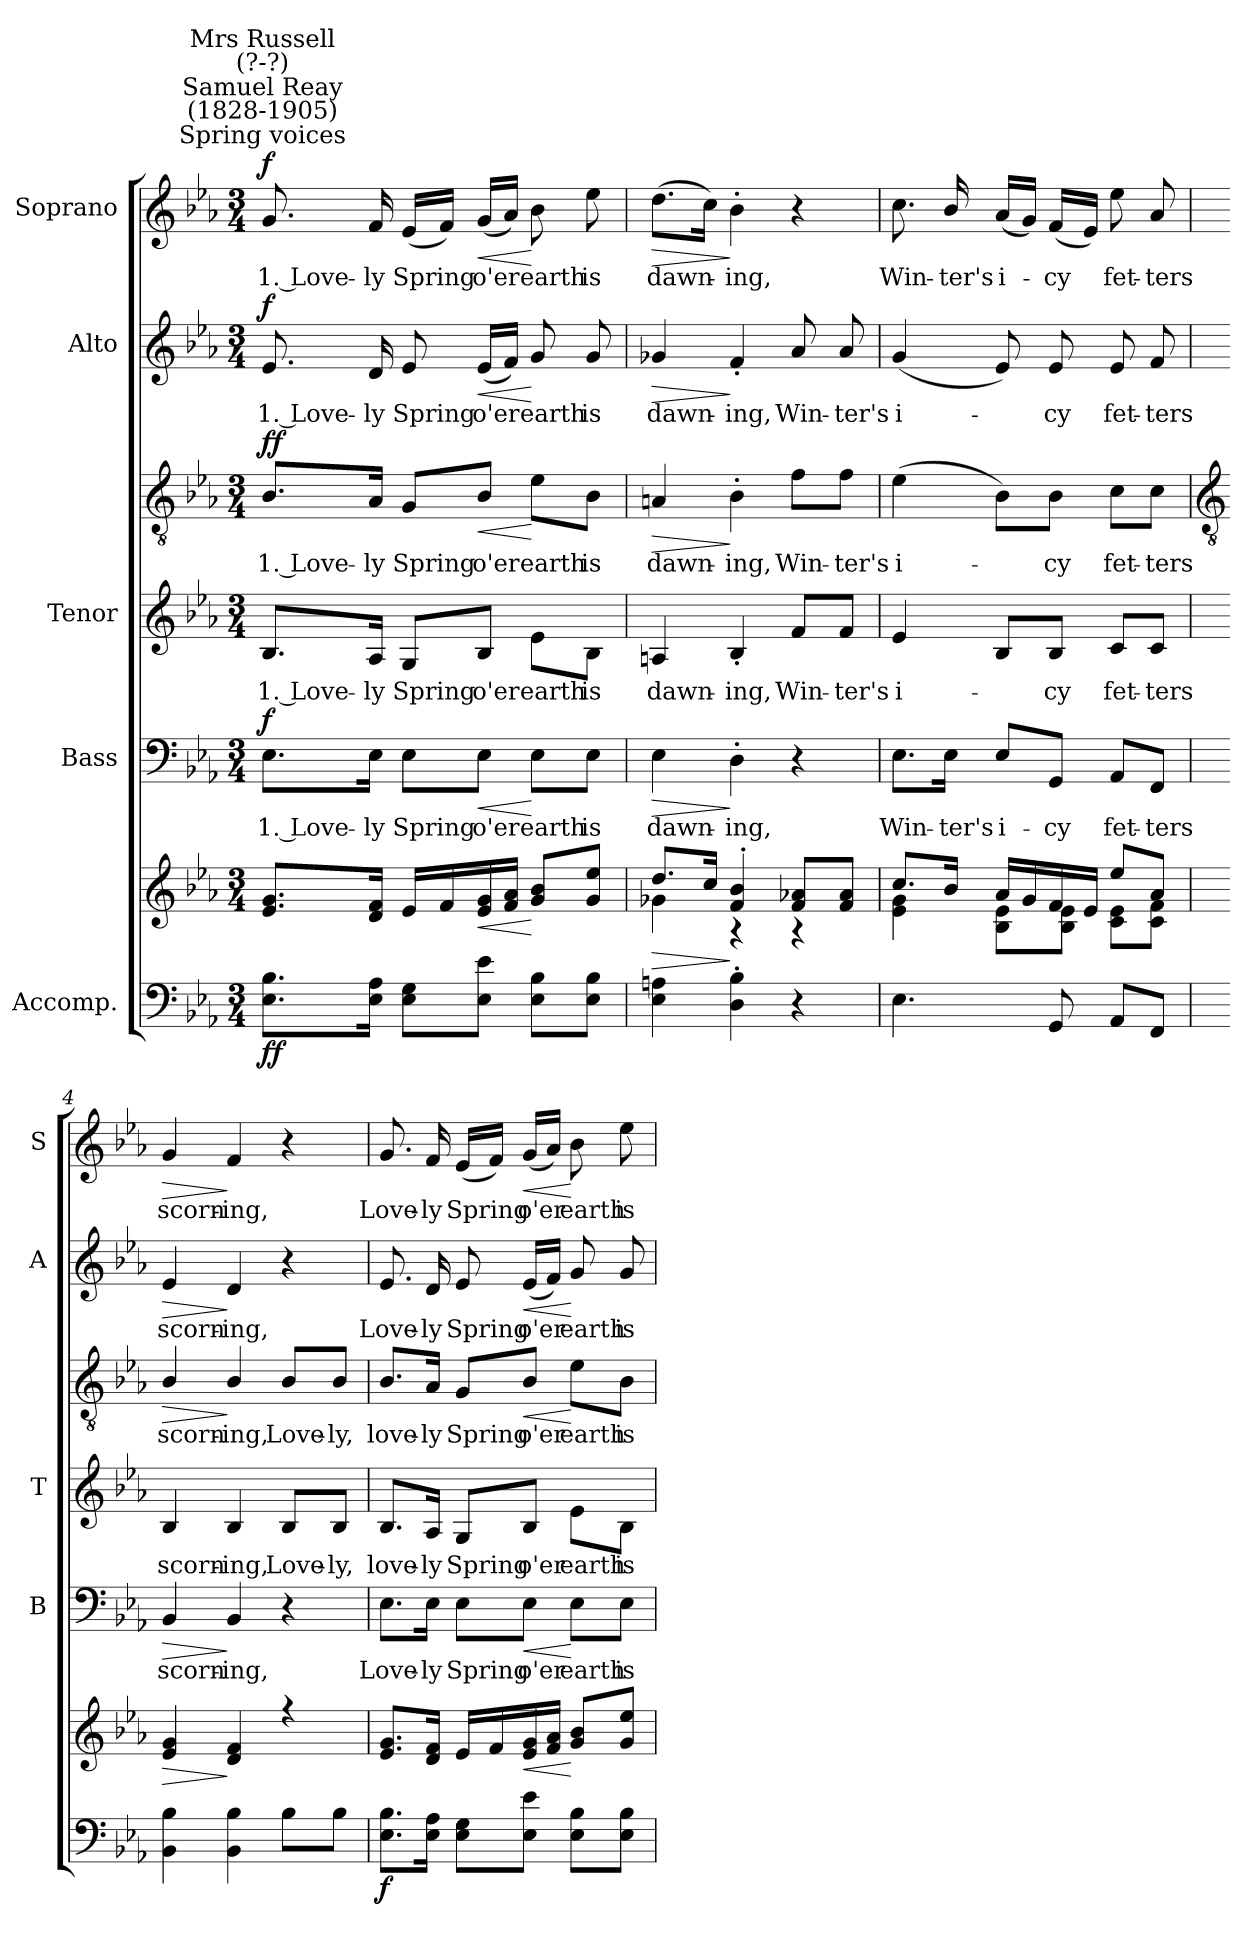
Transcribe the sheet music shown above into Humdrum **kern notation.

**kern	**kern	**dynam	**kern	**text	**dynam	**kern	**text	**kern	**text	**dynam	**kern	**text	**dynam	**kern	**text	**dynam
*part5	*part5	*part5	*part4	*part4	*part4	*part3	*part3	*part3	*part3	*part3	*part2	*part2	*part2	*part1	*part1	*part1
*staff7	*staff6	*staff6/7	*staff5	*staff5	*staff5	*staff4	*staff4	*staff3	*staff3	*staff3/4	*staff2	*staff2	*staff2	*staff1	*staff1	*staff1
*I"Accomp.	*	*	*I"Bass	*	*	*I"Tenor	*	*	*	*	*I"Alto	*	*	*I"Soprano	*	*
*	*	*	*I'B	*	*	*I'T	*	*	*	*	*I'A	*	*	*I'S	*	*
*clefF4	*clefG2	*	*clefF4	*	*	*	*	*clefGv2	*	*	*clefG2	*	*	*clefG2	*	*
*k[b-e-a-]	*k[b-e-a-]	*	*k[b-e-a-]	*	*	*k[b-e-a-]	*	*k[b-e-a-]	*	*	*k[b-e-a-]	*	*	*k[b-e-a-]	*	*
*E-:	*E-:	*	*E-:	*	*	*E-:	*	*E-:	*	*	*E-:	*	*	*E-:	*	*
*M3/4	*M3/4	*	*M3/4	*	*	*M3/4	*	*M3/4	*	*	*M3/4	*	*	*M3/4	*	*
*MM96	*MM96	*	*MM96	*	*	*MM96	*	*MM96	*	*	*MM96	*	*	*MM96	*	*
=1	=1	=1	=1	=1	=1	=1	=1	=1	=1	=1	=1	=1	=1	=1	=1	=1
*	*^	*	*	*	*	*	*	*	*	*	*	*	*	*	*	*
!	!	!	!	!	!	!	!	!	!	!	!	!	!	!	!LO:TX:a:cj:t=Spring voices	!	!
!	!	!	!	!	!	!	!	!	!	!	!	!	!	!	!LO:TX:a:cj:t=Samuel Reay\n(1828-1905)	!	!
!	!	!	!	!	!	!	!	!	!	!	!	!	!	!	!LO:TX:a:cj:t=Mrs Russell\n(?-?)	!	!
!	!	!LO:N:vis=1	!LO:DY:b=2	!	!LO:LY:b	!	!	!LO:LY:b	!	!LO:LY:b	!	!	!LO:LY:b	!	!	!LO:LY:b	!
!	!	!	!LO:DY:n=1:b	!	!	!LO:DY:b	!	!	!	!	!LO:DY:b=2	!	!	!	!	!	!
!	!	!	!	!	!	!	!	!	!	!	!LO:DY:n=1:b	!	!	!LO:DY:b	!	!	!LO:DY:b
8.E- 8.B-L	8.e-/ 8.g/L	2.ryy	f f	8.E-\L	1. Love-	f	8.B-/L	1. Love-	8.B-/L	1. Love-	f f	8.e-	1. Love-	f	8.g	1. Love-	f
!	!	!	!	!	!LO:LY:b	!	!	!LO:LY:b	!	!LO:LY:b	!	!	!LO:LY:b	!	!	!LO:LY:b	!
16E- 16A-J	16d/ 16f/J	.	.	16E-\Jk	-ly	.	16A-/Jk	-ly	16A-/Jk	-ly	.	16d	-ly	.	16f	-ly	.
!	!	!	!	!	!LO:LY:b	!	!	!LO:LY:b	!	!LO:LY:b	!	!	!LO:LY:b	!	!	!LO:LY:b	!
8E- 8GL	16e-/LL	.	.	8E-\L	Spring	.	8G/L	Spring	8G/L	Spring	.	8e-	Spring	.	(<16e-LL	Spring	.
.	16f/	.	.	.	.	.	.	.	.	.	.	.	.	.	16fJJ)	.	.
!	!	!	!LO:HP:b	!	!LO:LY:b	!LO:HP:b	!	!LO:LY:b	!	!LO:LY:b	!LO:HP:b	!	!LO:LY:b	!LO:HP:b	!	!LO:LY:b	!LO:HP:b
8E- 8e-J	16e-/ 16g/	.	<	8E-\J	o'er	<	8B-/J	o'er	8B-/J	o'er	<	(<16e-LL	o'er	<	(<16gLL	o'er	<
.	16f/ 16a-/JJ	.	.	.	.	.	.	.	.	.	.	16fJJ)	.	.	16a-JJ)	.	.
!	!	!	!	!	!LO:LY:b	!	!	!LO:LY:b	!	!LO:LY:b	!	!	!LO:LY:b	!	!	!LO:LY:b	!
8E- 8B-L	8g/ 8b-/L	.	[	8E-\L	earth	[	8e-\L	earth	8e-\L	earth	[	8g	earth	[	8b-	earth	[
!	!	!	!	!	!LO:LY:b	!	!	!LO:LY:b	!	!LO:LY:b	!	!	!LO:LY:b	!	!	!LO:LY:b	!
8E- 8B-J	8g/ 8ee-/J	.	.	8E-\J	is	.	8B-\J	is	8B-\J	is	.	8g	is	.	8ee-	is	.
=2	=2	=2	=2	=2	=2	=2	=2	=2	=2	=2	=2	=2	=2	=2	=2	=2	=2
!	!	!	!LO:HP:b	!	!LO:LY:b	!LO:HP:b	!	!LO:LY:b	!	!LO:LY:b	!LO:HP:b	!	!LO:LY:b	!LO:HP:b	!	!LO:LY:b	!LO:HP:b
4E- 4An	8.dd/L	4g-X\	>	4E-	dawn-	>	4An	dawn-	4An	dawn-	>	4g-X	dawn-	>	(>8.ddL	dawn-	>
.	16cc/J	.	.	.	.	.	.	.	.	.	.	.	.	.	16ccJ)	.	.
!	!	!	!	!	!LO:LY:b	!	!	!LO:LY:b	!	!LO:LY:b	!	!	!LO:LY:b	!	!	!LO:LY:b	!
4D' 4B-'	4f/' 4b-/'	4r	]	4D'	-ing,	]	4B-'	-ing,	4B-'	-ing,	]	4f'	-ing,	]	4b-'	ing,	]
!	!	!	!	!	!	!	!	!LO:LY:b	!	!LO:LY:b	!	!	!LO:LY:b	!	!	!	!
4r	8f/ 8a-X/L	4r	.	4r	.	.	8fL	Win-	8f\L	Win-	.	8a-	Win-	.	4r	.	.
!	!	!	!	!	!	!	!	!LO:LY:b	!	!LO:LY:b	!	!	!LO:LY:b	!	!	!	!
.	8f/ 8a-/J	.	.	.	.	.	8fJ	-ter's	8f\J	-ter's	.	8a-	-ter's	.	.	.	.
=3	=3	=3	=3	=3	=3	=3	=3	=3	=3	=3	=3	=3	=3	=3	=3	=3	=3
!	!	!	!	!	!LO:LY:b	!	!	!LO:LY:b	!	!LO:LY:b	!	!	!LO:LY:b	!	!	!LO:LY:b	!
4.E-	8.cc/L	4e-\ 4g\	.	8.E-\L	Win-	.	4e-	i-	(>4e-	i-	.	(<4g	i-	.	8.cc	Win-	.
!	!	!	!	!	!LO:LY:b	!	!	!	!	!	!	!	!	!	!	!LO:LY:b	!
.	16b-/J	.	.	16E-\Jk	-ter's	.	.	.	.	.	.	.	.	.	16b-/	-ter's	.
!	!	!	!	!	!LO:LY:b	!	!	!	!	!	!	!	!	!	!	!LO:LY:b	!
.	16a-/LL	8B-\ 8e-\L	.	8E-/L	i-	.	8B-L	.	8B-\L)	.	.	8e-)	.	.	(<16a-LL	i-	.
.	16g/	.	.	.	.	.	.	.	.	.	.	.	.	.	16gJJ)	.	.
!	!	!	!	!	!LO:LY:b	!	!	!LO:LY:b	!	!LO:LY:b	!	!	!LO:LY:b	!	!	!LO:LY:b	!
8GG	16f/	8B-\ 8e-\J	.	8GG/J	-cy	.	8B-J	cy	8B-\J	cy	.	8e-	cy	.	(<16fLL	cy	.
.	16e-/JJ	.	.	.	.	.	.	.	.	.	.	.	.	.	16e-JJ)	.	.
!	!	!	!	!	!LO:LY:b	!	!	!LO:LY:b	!	!LO:LY:b	!	!	!LO:LY:b	!	!	!LO:LY:b	!
8AA-L	8ee-/L	8c\ 8e-\L	.	8AA-/L	fet-	.	8cL	fet-	8c\L	fet-	.	8e-	fet-	.	8ee-	fet-	.
!	!	!	!	!	!LO:LY:b	!	!	!LO:LY:b	!	!LO:LY:b	!	!	!LO:LY:b	!	!	!LO:LY:b	!
8FFJ	8a-/J	8c\ 8f\J	.	8FF/J	-ters	.	8cJ	-ters	8c\J	-ters	.	8f	-ters	.	8a-	-ters	.
!!LO:LB:g=z
=4	=4	=4	=4	=4	=4	=4	=4	=4	=4	=4	=4	=4	=4	=4	=4	=4	=4
*	*	*	*	*	*	*	*	*	*clefGv2	*	*	*	*	*	*	*	*
!	!	!LO:N:vis=1	!LO:HP:b	!	!LO:LY:b	!LO:HP:b	!	!LO:LY:b	!	!LO:LY:b	!LO:HP:b	!	!LO:LY:b	!LO:HP:b	!	!LO:LY:b	!LO:HP:b
4BB- 4B-	4e-/ 4g/	2.ryy	>	4BB-	scorn-	>	4B-/	scorn-	4B-/	scorn-	>	4e-	scorn-	>	4g	scorn-	>
!	!	!	!	!	!LO:LY:b	!	!	!LO:LY:b	!	!LO:LY:b	!	!	!LO:LY:b	!	!	!LO:LY:b	!
4BB- 4B-	4d/ 4f/	.	]	4BB-	-ing,	]	4B-/	-ing,	4B-/	-ing,	]	4d	-ing,	]	4f	-ing,	]
!	!	!	!	!	!	!	!	!LO:LY:b	!	!LO:LY:b	!	!	!	!	!	!	!
8B-L	4r	.	.	4r	.	.	8B-/L	Love-	8B-/L	Love-	.	4r	.	.	4r	.	.
!	!	!	!	!	!	!	!	!LO:LY:b	!	!LO:LY:b	!	!	!	!	!	!	!
8B-J	.	.	.	.	.	.	8B-/J	-ly,	8B-/J	-ly,	.	.	.	.	.	.	.
=5	=5	=5	=5	=5	=5	=5	=5	=5	=5	=5	=5	=5	=5	=5	=5	=5	=5
!	!	!LO:N:vis=1	!LO:DY:b=2	!	!LO:LY:b	!	!	!LO:LY:b	!	!LO:LY:b	!	!	!LO:LY:b	!	!	!LO:LY:b	!
8.E- 8.B-L	8.e-/ 8.g/L	2.ryy	f	8.E-\L	Love-	.	8.B-/L	love-	8.B-/L	love-	.	8.e-	Love-	.	8.g	Love-	.
!	!	!	!	!	!LO:LY:b	!	!	!LO:LY:b	!	!LO:LY:b	!	!	!LO:LY:b	!	!	!LO:LY:b	!
16E- 16A-J	16d/ 16f/J	.	.	16E-\Jk	-ly	.	16A-/Jk	-ly	16A-/Jk	-ly	.	16d	-ly	.	16f	-ly	.
!	!	!	!	!	!LO:LY:b	!	!	!LO:LY:b	!	!LO:LY:b	!	!	!LO:LY:b	!	!	!LO:LY:b	!
8E- 8GL	16e-/LL	.	.	8E-\L	Spring	.	8G/L	Spring	8G/L	Spring	.	8e-	Spring	.	(<16e-LL	Spring	.
.	16f/	.	.	.	.	.	.	.	.	.	.	.	.	.	16fJJ)	.	.
!	!	!	!LO:HP:b	!	!LO:LY:b	!LO:HP:b	!	!LO:LY:b	!	!LO:LY:b	!LO:HP:b	!	!LO:LY:b	!LO:HP:b	!	!LO:LY:b	!LO:HP:b
8E- 8e-J	16e-/ 16g/	.	<	8E-\J	o'er	<	8B-/J	o'er	8B-/J	o'er	<	(<16e-LL	o'er	<	(<16gLL	o'er	<
.	16f/ 16a-/JJ	.	.	.	.	.	.	.	.	.	.	16fJJ)	.	.	16a-JJ)	.	.
!	!	!	!	!	!LO:LY:b	!	!	!LO:LY:b	!	!LO:LY:b	!	!	!LO:LY:b	!	!	!LO:LY:b	!
8E- 8B-L	8g/ 8b-/L	.	[	8E-\L	earth	[	8e-\L	earth	8e-\L	earth	[	8g	earth	[	8b-	earth	[
!	!	!	!	!	!LO:LY:b	!	!	!LO:LY:b	!	!LO:LY:b	!	!	!LO:LY:b	!	!	!LO:LY:b	!
8E- 8B-J	8g/ 8ee-/J	.	.	8E-\J	is	.	8B-\J	is	8B-\J	is	.	8g	is	.	8ee-	is	.
*	*v	*v	*	*	*	*	*	*	*	*	*	*	*	*	*	*	*
=	=	=	=	=	=	=	=	=	=	=	=	=	=	=	=	=
*-	*-	*-	*-	*-	*-	*-	*-	*-	*-	*-	*-	*-	*-	*-	*-	*-
